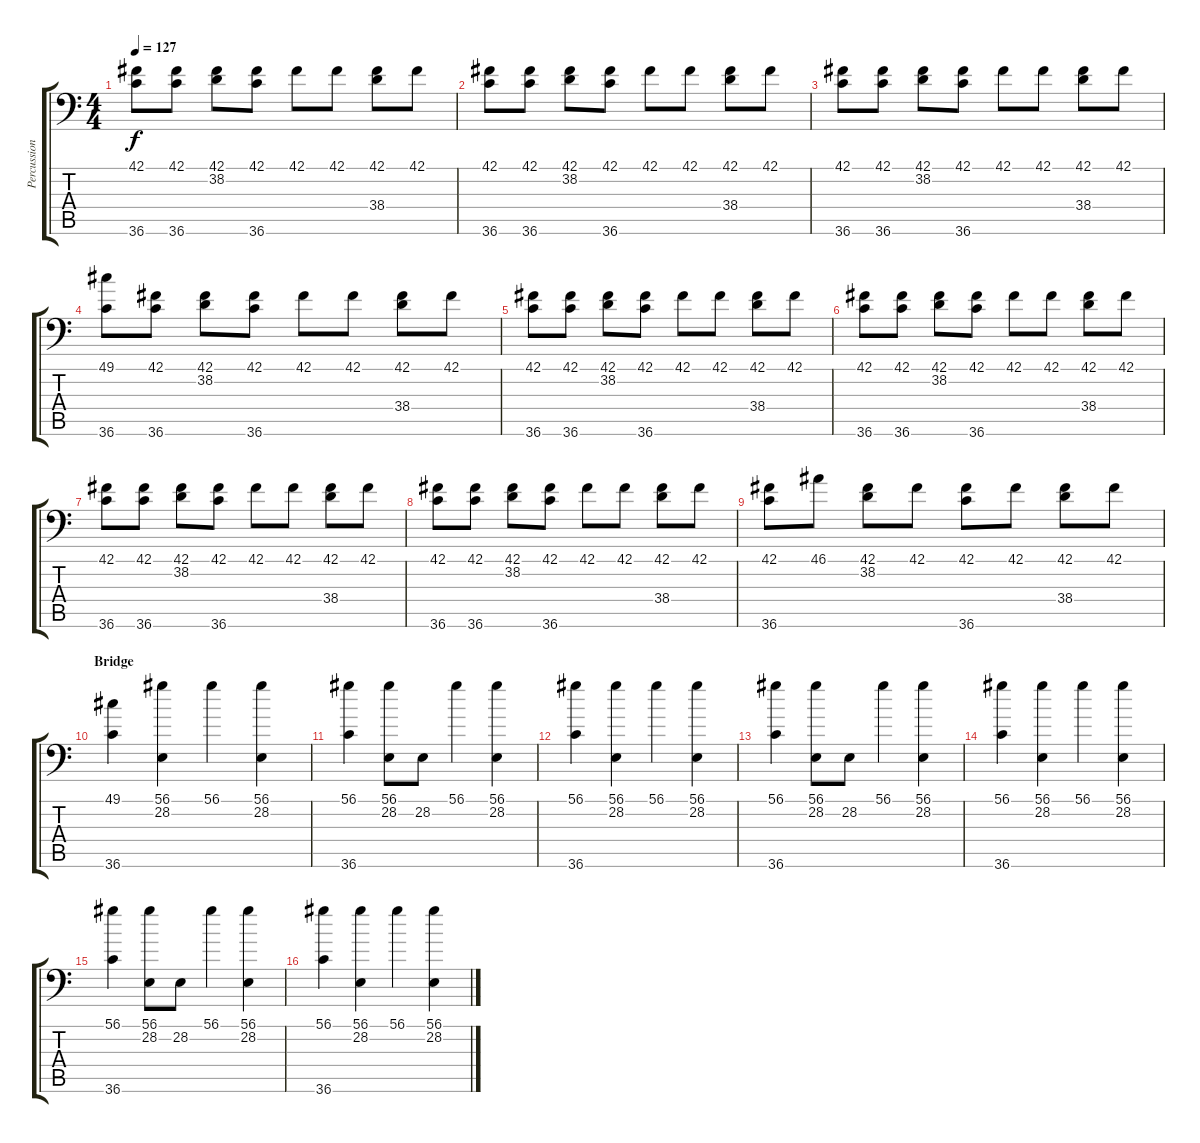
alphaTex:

\track ("Percussion" "Percussion") {instrument acousticgrandpiano}
\staff {score tabs}
\tuning (C-1 C-1 C-1 C-1 C-1 C-1) {hide}
\ts (4 4)
\tempo 127
\clef f4
\ks c
(42.1 36.6).8{dy f} (42.1 36.6).8 (42.1 38.2).8 (42.1 36.6).8 42.1.8 42.1.8 (42.1 38.4).8 42.1.8 |
(42.1 36.6).8 (42.1 36.6).8 (42.1 38.2).8 (42.1 36.6).8 42.1.8 42.1.8 (42.1 38.4).8 42.1.8 |
(42.1 36.6).8 (42.1 36.6).8 (42.1 38.2).8 (42.1 36.6).8 42.1.8 42.1.8 (42.1 38.4).8 42.1.8 |
(49.1 36.6).8 (42.1 36.6).8 (42.1 38.2).8 (42.1 36.6).8 42.1.8 42.1.8 (42.1 38.4).8 42.1.8 |
(42.1 36.6).8 (42.1 36.6).8 (42.1 38.2).8 (42.1 36.6).8 42.1.8 42.1.8 (42.1 38.4).8 42.1.8 |
(42.1 36.6).8 (42.1 36.6).8 (42.1 38.2).8 (42.1 36.6).8 42.1.8 42.1.8 (42.1 38.4).8 42.1.8 |
(42.1 36.6).8 (42.1 36.6).8 (42.1 38.2).8 (42.1 36.6).8 42.1.8 42.1.8 (42.1 38.4).8 42.1.8 |
(42.1 36.6).8 (42.1 36.6).8 (42.1 38.2).8 (42.1 36.6).8 42.1.8 42.1.8 (42.1 38.4).8 42.1.8 |
(42.1 36.6).8 46.1.8 (42.1 38.2).8 42.1.8 (42.1 36.6).8 42.1.8 (42.1 38.4).8 42.1.8 |
\section ("" "Bridge")
(49.1 36.6).4 (56.1 28.2).4 56.1.4 (56.1 28.2).4 |
(56.1 36.6).4 (56.1 28.2).8 28.2.8 56.1.4 (56.1 28.2).4 |
(56.1 36.6).4 (56.1 28.2).4 56.1.4 (56.1 28.2).4 |
(56.1 36.6).4 (56.1 28.2).8 28.2.8 56.1.4 (56.1 28.2).4 |
(56.1 36.6).4 (56.1 28.2).4 56.1.4 (56.1 28.2).4 |
(56.1 36.6).4 (56.1 28.2).8 28.2.8 56.1.4 (56.1 28.2).4 |
(56.1 36.6).4 (56.1 28.2).4 56.1.4 (56.1 28.2).4
